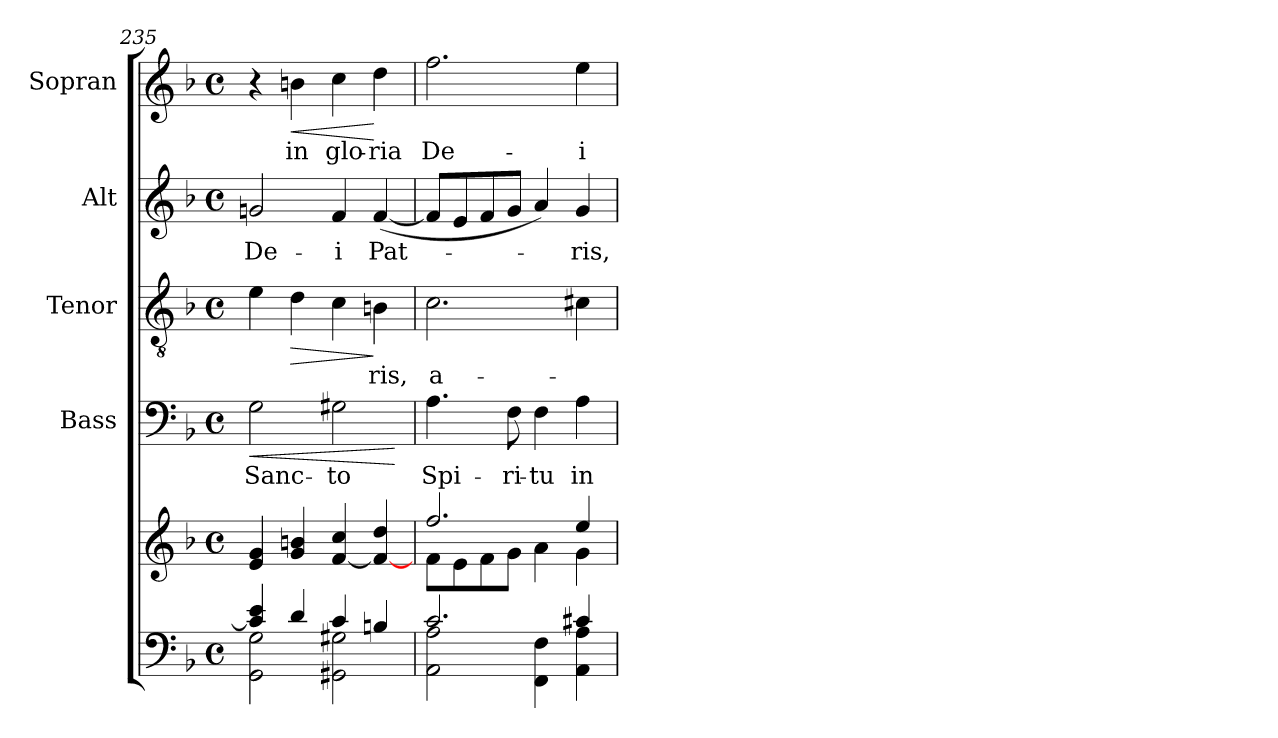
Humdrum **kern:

**kern	**kern	**kern	**text	**dynam	**kern	**text	**dynam	**kern	**text	**kern	**text	**dynam
*part5	*part5	*part4	*part4	*part4	*part3	*part3	*part3	*part2	*part2	*part1	*part1	*part1
*staff6	*staff5	*staff4	*staff4	*staff4	*staff3	*staff3	*staff3	*staff2	*staff2	*staff1	*staff1	*staff1
*	*	*I"Bass	*	*	*I"Tenor	*	*	*I"Alt	*	*I"Sopran	*	*
*	*	*I'B.	*	*	*I'T.	*	*	*I'A.	*	*I'S.	*	*
*clefF4	*clefG2	*clefF4	*	*	*clefGv2	*	*	*clefG2	*	*clefG2	*	*
*k[b-]	*k[b-]	*k[b-]	*	*	*k[b-]	*	*	*k[b-]	*	*k[b-]	*	*
*F:	*F:	*F:	*	*	*F:	*	*	*F:	*	*F:	*	*
*M4/4	*M4/4	*M4/4	*	*	*M4/4	*	*	*M4/4	*	*M4/4	*	*
*met(c)	*met(c)	*met(c)	*	*	*met(c)	*	*	*met(c)	*	*met(c)	*	*
=235	=235	=235	=235	=235	=235	=235	=235	=235	=235	=235	=235	=235
*^	*	*	*	*	*	*	*	*	*	*	*	*
!	!	!	!	!LO:LY:b	!LO:HP:b	!	!	!	!	!LO:LY:b	!	!	!
4c/] 4e/	2GG\ 2G\	4e/ 4g/	2G\	Sanc-	<	4e\	.	.	2gn/	De-	4r	.	.
!	!	!	!	!	!	!	!	!LO:HP:b	!	!	!	!LO:LY:b	!LO:HP:b
4d/	.	4g/ 4bn/	.	.	.	4d\	.	>	.	.	4bn\	in	<
!	!	!	!	!LO:LY:b	!	!	!	!	!	!LO:LY:b	!	!LO:LY:b	!
4c/	2GG#X\ 2G#X\	[4f/ 4cc/	2G#X\	-to	.	4c\	.	.	4f/	-i	4cc\	glo-	.
!	!	!	!	!	!	!	!LO:LY:b	!	!	!LO:LY:b	!	!LO:LY:b	!
4Bn/	.	4f/_ 4dd/	.	.	.	4Bn\	-ris,	]	(<[4f/	Pat-	4dd\	-ria	[
*v	*v	*	*	*	*	*	*	*	*	*	*	*	*
.	.	.	.	[	.	.	.	.	.	.	.	.
!!LO:LB:g=z
=236	=236	=236	=236	=236	=236	=236	=236	=236	=236	=236	=236	=236
*^	*^	*	*	*	*	*	*	*	*	*	*	*
!	!	!	!	!	!LO:LY:b	!	!	!LO:LY:b	!	!	!	!	!LO:LY:b	!
2.c/	2AA\ 2A\	2.ff/	8f\L	4.A\	Spi-	.	2.c\	a-	.	8f/L]	.	2.ff\	De-	.
.	.	.	8e\	.	.	.	.	.	.	8e/	.	.	.	.
.	.	.	8f\	.	.	.	.	.	.	8f/	.	.	.	.
!	!	!	!	!	!LO:LY:b	!	!	!	!	!	!	!	!	!
.	.	.	8g\J	8F\	-ri-	.	.	.	.	8g/J	.	.	.	.
!	!	!	!	!	!LO:LY:b	!	!	!	!	!	!	!	!	!
.	4FF\ 4F\	.	4a\	4F\	-tu	.	.	.	.	4a/)	.	.	.	.
!	!	!	!	!	!LO:LY:b	!	!	!	!	!	!LO:LY:b	!	!LO:LY:b	!
4c#X/	4AA\ 4A\	4ee/	4g\	4A\	in	.	4c#X\	.	.	4g/	-ris,	4ee\	-i	.
*v	*v	*	*	*	*	*	*	*	*	*	*	*	*	*
*	*v	*v	*	*	*	*	*	*	*	*	*	*	*
=	=	=	=	=	=	=	=	=	=	=	=	=
*-	*-	*-	*-	*-	*-	*-	*-	*-	*-	*-	*-	*-
